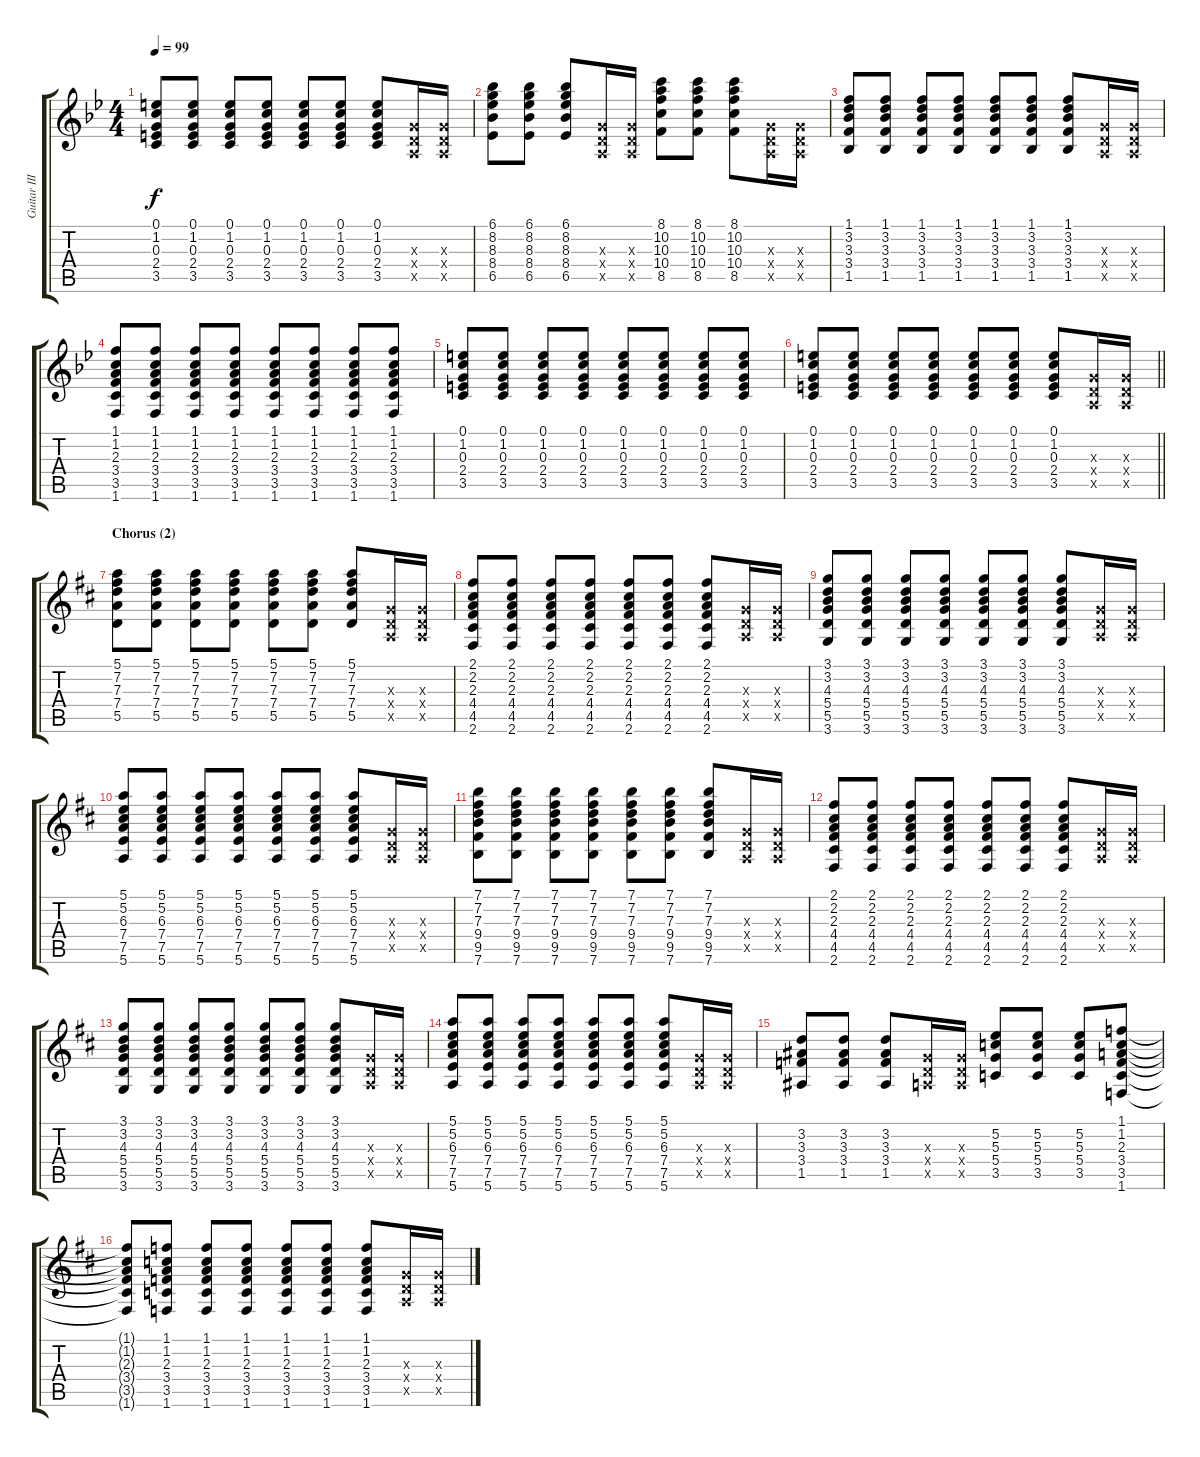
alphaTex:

\track ("Guitar III" "Guitar III") {instrument acousticguitarsteel}
\staff {score tabs}
\tuning (E4 B3 G3 D3 A2 E2) {hide}
\ts (4 4)
\tempo 99
\clef g2
\ks gminor
(0.1 1.2 0.3 2.4 3.5).8{dy f} (0.1 1.2 0.3 2.4 3.5).8 (0.1 1.2 0.3 2.4 3.5).8 (0.1 1.2 0.3 2.4 3.5).8 (0.1 1.2 0.3 2.4 3.5).8 (0.1 1.2 0.3 2.4 3.5).8 (0.1 1.2 0.3 2.4 3.5).8 (0.3{x} 0.4{x} 0.5{x}).16 (0.3{x} 0.4{x} 0.5{x}).16 |
(6.1 8.2 8.3 8.4 6.5).8 (6.1 8.2 8.3 8.4 6.5).8 (6.1 8.2 8.3 8.4 6.5).8 (0.3{x} 0.4{x} 0.5{x}).16 (0.3{x} 0.4{x} 0.5{x}).16 (8.1 10.2 10.3 10.4 8.5).8 (8.1 10.2 10.3 10.4 8.5).8 (8.1 10.2 10.3 10.4 8.5).8 (0.3{x} 0.4{x} 0.5{x}).16 (0.3{x} 0.4{x} 0.5{x}).16 |
(1.1 3.2 3.3 3.4 1.5).8 (1.1 3.2 3.3 3.4 1.5).8 (1.1 3.2 3.3 3.4 1.5).8 (1.1 3.2 3.3 3.4 1.5).8 (1.1 3.2 3.3 3.4 1.5).8 (1.1 3.2 3.3 3.4 1.5).8 (1.1 3.2 3.3 3.4 1.5).8 (0.3{x} 0.4{x} 0.5{x}).16 (0.3{x} 0.4{x} 0.5{x}).16 |
(1.1 1.2 2.3 3.4 3.5 1.6).8 (1.1 1.2 2.3 3.4 3.5 1.6).8 (1.1 1.2 2.3 3.4 3.5 1.6).8 (1.1 1.2 2.3 3.4 3.5 1.6).8 (1.1 1.2 2.3 3.4 3.5 1.6).8 (1.1 1.2 2.3 3.4 3.5 1.6).8 (1.1 1.2 2.3 3.4 3.5 1.6).8 (1.1 1.2 2.3 3.4 3.5 1.6).8 |
(0.1 1.2 0.3 2.4 3.5).8 (0.1 1.2 0.3 2.4 3.5).8 (0.1 1.2 0.3 2.4 3.5).8 (0.1 1.2 0.3 2.4 3.5).8 (0.1 1.2 0.3 2.4 3.5).8 (0.1 1.2 0.3 2.4 3.5).8 (0.1 1.2 0.3 2.4 3.5).8 (0.1 1.2 0.3 2.4 3.5).8 |
\barLineRight lightlight
(0.1 1.2 0.3 2.4 3.5).8 (0.1 1.2 0.3 2.4 3.5).8 (0.1 1.2 0.3 2.4 3.5).8 (0.1 1.2 0.3 2.4 3.5).8 (0.1 1.2 0.3 2.4 3.5).8 (0.1 1.2 0.3 2.4 3.5).8 (0.1 1.2 0.3 2.4 3.5).8 (0.3{x} 0.4{x} 0.5{x}).16 (0.3{x} 0.4{x} 0.5{x}).16 |
\section ("" "Chorus (2)")
\ks d
(5.1 7.2 7.3 7.4 5.5).8 (5.1 7.2 7.3 7.4 5.5).8 (5.1 7.2 7.3 7.4 5.5).8 (5.1 7.2 7.3 7.4 5.5).8 (5.1 7.2 7.3 7.4 5.5).8 (5.1 7.2 7.3 7.4 5.5).8 (5.1 7.2 7.3 7.4 5.5).8 (0.3{x} 0.4{x} 0.5{x}).16 (0.3{x} 0.4{x} 0.5{x}).16 |
(2.1 2.2 2.3 4.4 4.5 2.6).8 (2.1 2.2 2.3 4.4 4.5 2.6).8 (2.1 2.2 2.3 4.4 4.5 2.6).8 (2.1 2.2 2.3 4.4 4.5 2.6).8 (2.1 2.2 2.3 4.4 4.5 2.6).8 (2.1 2.2 2.3 4.4 4.5 2.6).8 (2.1 2.2 2.3 4.4 4.5 2.6).8 (0.3{x} 0.4{x} 0.5{x}).16 (0.3{x} 0.4{x} 0.5{x}).16 |
(3.1 3.2 4.3 5.4 5.5 3.6).8 (3.1 3.2 4.3 5.4 5.5 3.6).8 (3.1 3.2 4.3 5.4 5.5 3.6).8 (3.1 3.2 4.3 5.4 5.5 3.6).8 (3.1 3.2 4.3 5.4 5.5 3.6).8 (3.1 3.2 4.3 5.4 5.5 3.6).8 (3.1 3.2 4.3 5.4 5.5 3.6).8 (0.3{x} 0.4{x} 0.5{x}).16 (0.3{x} 0.4{x} 0.5{x}).16 |
(5.1 5.2 6.3 7.4 7.5 5.6).8 (5.1 5.2 6.3 7.4 7.5 5.6).8 (5.1 5.2 6.3 7.4 7.5 5.6).8 (5.1 5.2 6.3 7.4 7.5 5.6).8 (5.1 5.2 6.3 7.4 7.5 5.6).8 (5.1 5.2 6.3 7.4 7.5 5.6).8 (5.1 5.2 6.3 7.4 7.5 5.6).8 (0.3{x} 0.4{x} 0.5{x}).16 (0.3{x} 0.4{x} 0.5{x}).16 |
(7.1 7.2 7.3 9.4 9.5 7.6).8 (7.1 7.2 7.3 9.4 9.5 7.6).8 (7.1 7.2 7.3 9.4 9.5 7.6).8 (7.1 7.2 7.3 9.4 9.5 7.6).8 (7.1 7.2 7.3 9.4 9.5 7.6).8 (7.1 7.2 7.3 9.4 9.5 7.6).8 (7.1 7.2 7.3 9.4 9.5 7.6).8 (0.3{x} 0.4{x} 0.5{x}).16 (0.3{x} 0.4{x} 0.5{x}).16 |
(2.1 2.2 2.3 4.4 4.5 2.6).8 (2.1 2.2 2.3 4.4 4.5 2.6).8 (2.1 2.2 2.3 4.4 4.5 2.6).8 (2.1 2.2 2.3 4.4 4.5 2.6).8 (2.1 2.2 2.3 4.4 4.5 2.6).8 (2.1 2.2 2.3 4.4 4.5 2.6).8 (2.1 2.2 2.3 4.4 4.5 2.6).8 (0.3{x} 0.4{x} 0.5{x}).16 (0.3{x} 0.4{x} 0.5{x}).16 |
(3.1 3.2 4.3 5.4 5.5 3.6).8 (3.1 3.2 4.3 5.4 5.5 3.6).8 (3.1 3.2 4.3 5.4 5.5 3.6).8 (3.1 3.2 4.3 5.4 5.5 3.6).8 (3.1 3.2 4.3 5.4 5.5 3.6).8 (3.1 3.2 4.3 5.4 5.5 3.6).8 (3.1 3.2 4.3 5.4 5.5 3.6).8 (0.3{x} 0.4{x} 0.5{x}).16 (0.3{x} 0.4{x} 0.5{x}).16 |
(5.1 5.2 6.3 7.4 7.5 5.6).8 (5.1 5.2 6.3 7.4 7.5 5.6).8 (5.1 5.2 6.3 7.4 7.5 5.6).8 (5.1 5.2 6.3 7.4 7.5 5.6).8 (5.1 5.2 6.3 7.4 7.5 5.6).8 (5.1 5.2 6.3 7.4 7.5 5.6).8 (5.1 5.2 6.3 7.4 7.5 5.6).8 (0.3{x} 0.4{x} 0.5{x}).16 (0.3{x} 0.4{x} 0.5{x}).16 |
(3.2 3.3 3.4 1.5).8 (3.2 3.3 3.4 1.5).8 (3.2 3.3 3.4 1.5).8 (0.3{x} 0.4{x} 0.5{x}).16 (0.3{x} 0.4{x} 0.5{x}).16 (5.2 5.3 5.4 3.5).8 (5.2 5.3 5.4 3.5).8 (5.2 5.3 5.4 3.5).8 (1.1 1.2 2.3 3.4 3.5 1.6).8 |
(1.1{t} 1.2{t} 2.3{t} 3.4{t} 3.5{t} 1.6{t}).8 (1.1 1.2 2.3 3.4 3.5 1.6).8 (1.1 1.2 2.3 3.4 3.5 1.6).8 (1.1 1.2 2.3 3.4 3.5 1.6).8 (1.1 1.2 2.3 3.4 3.5 1.6).8 (1.1 1.2 2.3 3.4 3.5 1.6).8 (1.1 1.2 2.3 3.4 3.5 1.6).8 (0.3{x} 0.4{x} 0.5{x}).16 (0.3{x} 0.4{x} 0.5{x}).16
